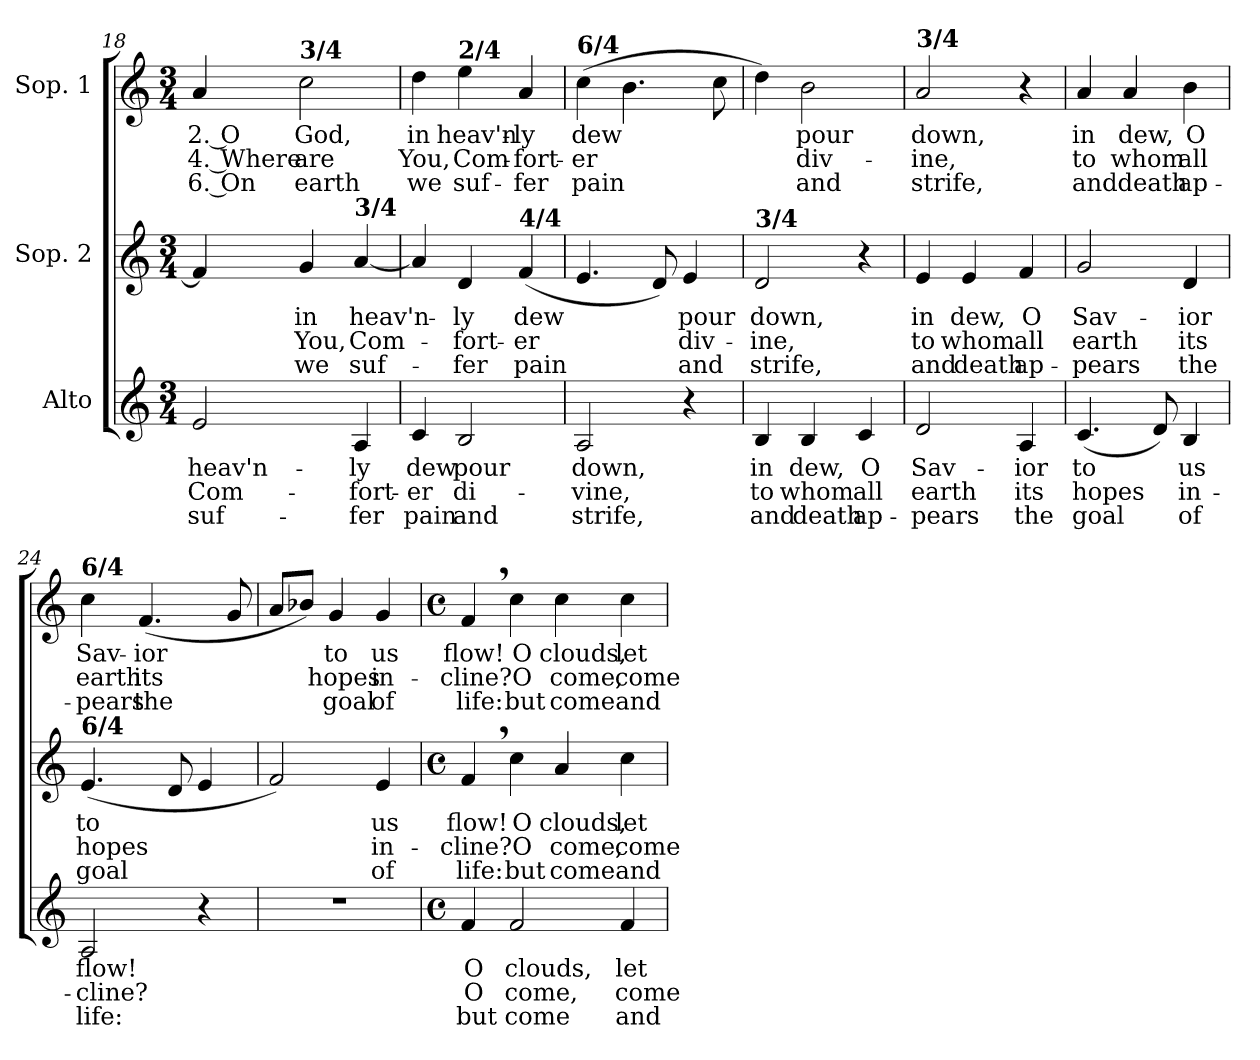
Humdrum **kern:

**kern	**text	**text	**text	**kern	**text	**text	**text	**kern	**text	**text	**text
*part3	*part3	*part3	*part3	*part2	*part2	*part2	*part2	*part1	*part1	*part1	*part1
*staff3	*staff3	*staff3	*staff3	*staff2	*staff2	*staff2	*staff2	*staff1	*staff1	*staff1	*staff1
*I"Alto	*	*	*	*I"Sop. 2	*	*	*	*I"Sop. 1	*	*	*
!!LO:LB:g=z
*clefG2	*	*	*	*clefG2	*	*	*	*clefG2	*	*	*
*k[]	*	*	*	*k[]	*	*	*	*k[]	*	*	*
*C:	*	*	*	*C:	*	*	*	*C:	*	*	*
*M3/4	*	*	*	*M3/4	*	*	*	*M3/4	*	*	*
=18	=18	=18	=18	=18	=18	=18	=18	=18	=18	=18	=18
!	!LO:LY:b	!LO:LY:b	!LO:LY:b	!	!	!	!	!	!	!	!
!	!	!	!	!	!	!	!	!	!LO:LY:b	!LO:LY:b	!LO:LY:b
2e/	heav'n-	Com-	suf-	4f/]	.	.	.	4a/	2. O	4. Where	6. On
!	!	!	!	!	!LO:LY:b	!LO:LY:b	!LO:LY:b	!	!	!	!
!	!	!	!	!	!	!	!	!LO:TX:a:B:t=3/4	!	!	!
!	!	!	!	!	!	!	!	!	!LO:LY:b	!LO:LY:b	!LO:LY:b
.	.	.	.	4g/	in	You,	we	2cc\	God,	are	earth
!	!LO:LY:b	!LO:LY:b	!LO:LY:b	!	!	!	!	!	!	!	!
!	!	!	!	!LO:TX:a:B:t=3/4	!	!	!	!	!	!	!
!	!	!	!	!	!LO:LY:b	!LO:LY:b	!LO:LY:b	!	!	!	!
4A/	-ly	-fort-	-fer	[4a/	heav'n-	Com-	suf-	.	.	.	.
=19	=19	=19	=19	=19	=19	=19	=19	=19	=19	=19	=19
!	!LO:LY:b	!LO:LY:b	!LO:LY:b	!	!	!	!	!	!	!	!
!	!	!	!	!	!	!	!	!	!LO:LY:b	!LO:LY:b	!LO:LY:b
4c/	dew	-er	pain	4a/]	.	.	.	4dd\	in	You,	we
!	!LO:LY:b	!LO:LY:b	!LO:LY:b	!	!	!	!	!	!	!	!
!	!	!	!	!	!LO:LY:b	!LO:LY:b	!LO:LY:b	!	!	!	!
!	!	!	!	!	!	!	!	!LO:TX:a:B:t=2/4	!	!	!
!	!	!	!	!	!	!	!	!	!LO:LY:b	!LO:LY:b	!LO:LY:b
2B/	pour	di-	and	4d/	-ly	-fort-	-fer	4ee\	heav'n-	Com-	suf-
!	!	!	!	!	!LO:LY:b	!LO:LY:b	!LO:LY:b	!	!	!	!
!	!	!	!	!LO:TX:a:B:t=4/4	!	!	!	!	!	!	!
!	!	!	!	!	!	!	!	!	!LO:LY:b	!LO:LY:b	!LO:LY:b
.	.	.	.	(<4f/	dew	-er	pain	4a/	-ly	-fort-	-fer
=20	=20	=20	=20	=20	=20	=20	=20	=20	=20	=20	=20
!	!LO:LY:b	!LO:LY:b	!LO:LY:b	!	!	!	!	!	!	!	!
!	!	!	!	!	!	!	!	!LO:TX:a:B:t=6/4	!	!	!
!	!	!	!	!	!	!	!	!	!LO:LY:b	!LO:LY:b	!LO:LY:b
2A/	down,	-vine,	strife,	4.e/	.	.	.	(>4cc\	dew	-er	pain
.	.	.	.	.	.	.	.	4.b\	.	.	.
.	.	.	.	8d/)	.	.	.	.	.	.	.
!	!	!	!	!	!LO:LY:b	!LO:LY:b	!LO:LY:b	!	!	!	!
4r	.	.	.	4e/	pour	div-	and	.	.	.	.
.	.	.	.	.	.	.	.	8cc\	.	.	.
=21	=21	=21	=21	=21	=21	=21	=21	=21	=21	=21	=21
!	!LO:LY:b	!LO:LY:b	!LO:LY:b	!	!	!	!	!	!	!	!
!	!	!	!	!LO:TX:a:B:t=3/4	!	!	!	!	!	!	!
!	!	!	!	!	!LO:LY:b	!LO:LY:b	!LO:LY:b	!	!	!	!
4B/	in	to	and	2d/	down,	-ine,	strife,	4dd\)	.	.	.
!	!LO:LY:b	!LO:LY:b	!LO:LY:b	!	!	!	!	!	!	!	!
!	!	!	!	!	!	!	!	!	!LO:LY:b	!LO:LY:b	!LO:LY:b
4B/	dew,	whom	death	.	.	.	.	2b\	pour	div-	and
!	!LO:LY:b	!LO:LY:b	!LO:LY:b	!	!	!	!	!	!	!	!
4c/	O	all	ap-	4r	.	.	.	.	.	.	.
=22	=22	=22	=22	=22	=22	=22	=22	=22	=22	=22	=22
!	!LO:LY:b	!LO:LY:b	!LO:LY:b	!	!	!	!	!	!	!	!
!	!	!	!	!	!LO:LY:b	!LO:LY:b	!LO:LY:b	!	!	!	!
!	!	!	!	!	!	!	!	!LO:TX:a:B:t=3/4	!	!	!
!	!	!	!	!	!	!	!	!	!LO:LY:b	!LO:LY:b	!LO:LY:b
2d/	Sav-	earth	-pears	4e/	in	to	and	2a/	down,	-ine,	strife,
!	!	!	!	!	!LO:LY:b	!LO:LY:b	!LO:LY:b	!	!	!	!
.	.	.	.	4e/	dew,	whom	death	.	.	.	.
!	!LO:LY:b	!LO:LY:b	!LO:LY:b	!	!	!	!	!	!	!	!
!	!	!	!	!	!LO:LY:b	!LO:LY:b	!LO:LY:b	!	!	!	!
4A/	-ior	its	the	4f/	O	all	ap-	4r	.	.	.
!!LO:PB:g=z
=23	=23	=23	=23	=23	=23	=23	=23	=23	=23	=23	=23
!	!LO:LY:b	!LO:LY:b	!LO:LY:b	!	!	!	!	!	!	!	!
!	!	!	!	!	!LO:LY:b	!LO:LY:b	!LO:LY:b	!	!	!	!
!	!	!	!	!	!	!	!	!	!LO:LY:b	!LO:LY:b	!LO:LY:b
(<4.c/	to	hopes	goal	2g/	Sav-	earth	-pears	4a/	in	to	and
!	!	!	!	!	!	!	!	!	!LO:LY:b	!LO:LY:b	!LO:LY:b
.	.	.	.	.	.	.	.	4a/	dew,	whom	death
8d/)	.	.	.	.	.	.	.	.	.	.	.
!	!LO:LY:b	!LO:LY:b	!LO:LY:b	!	!	!	!	!	!	!	!
!	!	!	!	!	!LO:LY:b	!LO:LY:b	!LO:LY:b	!	!	!	!
!	!	!	!	!	!	!	!	!	!LO:LY:b	!LO:LY:b	!LO:LY:b
4B/	us	in-	of	4d/	-ior	its	the	4b\	O	all	ap-
=24	=24	=24	=24	=24	=24	=24	=24	=24	=24	=24	=24
!	!LO:LY:b	!LO:LY:b	!LO:LY:b	!	!	!	!	!	!	!	!
!	!	!	!	!	!LO:LY:b	!LO:LY:b	!LO:LY:b	!	!	!	!
!	!	!	!	!	!	!	!	!LO:TX:a:B:t=6/4	!	!	!
!	!	!	!	!LO:TX:a:B:t=6/4	!	!	!	!	!	!	!
!	!	!	!	!	!	!	!	!	!LO:LY:b	!LO:LY:b	!LO:LY:b
2A/	flow!	-cline?	life:	(<4.e/	to	hopes	goal	4cc\	Sav-	earth	-pears
!	!	!	!	!	!	!	!	!	!LO:LY:b	!LO:LY:b	!LO:LY:b
.	.	.	.	.	.	.	.	(<4.f/	-ior	its	the
.	.	.	.	8d/	.	.	.	.	.	.	.
4r	.	.	.	4e/	.	.	.	.	.	.	.
.	.	.	.	.	.	.	.	8g/	.	.	.
=25	=25	=25	=25	=25	=25	=25	=25	=25	=25	=25	=25
2.r	.	.	.	2f/)	.	.	.	8a/L	.	.	.
.	.	.	.	.	.	.	.	8b-X/J)	.	.	.
!	!	!	!	!	!	!	!	!	!LO:LY:b	!LO:LY:b	!LO:LY:b
.	.	.	.	.	.	.	.	4g/	to	hopes	goal
!	!	!	!	!	!LO:LY:b	!LO:LY:b	!LO:LY:b	!	!	!	!
!	!	!	!	!	!	!	!	!	!LO:LY:b	!LO:LY:b	!LO:LY:b
.	.	.	.	4e/	us	in-	of	4g/	us	in-	of
=26	=26	=26	=26	=26	=26	=26	=26	=26	=26	=26	=26
*M4/4	*	*	*	*M4/4	*	*	*	*M4/4	*	*	*
*met(c)	*	*	*	*met(c)	*	*	*	*met(c)	*	*	*
!	!LO:LY:b	!LO:LY:b	!LO:LY:b	!	!	!	!	!	!	!	!
!	!	!	!	!	!LO:LY:b	!LO:LY:b	!LO:LY:b	!	!	!	!
!	!	!	!	!	!	!	!	!	!LO:LY:b	!LO:LY:b	!LO:LY:b
4f/	O	O	but	4f,>/	flow!	-cline?	life:	4f,>/	flow!	-cline?	life:
!	!LO:LY:b	!LO:LY:b	!LO:LY:b	!	!	!	!	!	!	!	!
!	!	!	!	!	!LO:LY:b	!LO:LY:b	!LO:LY:b	!	!	!	!
!	!	!	!	!	!	!	!	!	!LO:LY:b	!LO:LY:b	!LO:LY:b
2f/	clouds,	come,	come	4cc\	O	O	but	4cc\	O	O	but
!	!	!	!	!	!LO:LY:b	!LO:LY:b	!LO:LY:b	!	!	!	!
!	!	!	!	!	!	!	!	!	!LO:LY:b	!LO:LY:b	!LO:LY:b
.	.	.	.	4a/	clouds,	come,	come	4cc\	clouds,	come,	come
!	!LO:LY:b	!LO:LY:b	!LO:LY:b	!	!	!	!	!	!	!	!
!	!	!	!	!	!LO:LY:b	!LO:LY:b	!LO:LY:b	!	!	!	!
!	!	!	!	!	!	!	!	!	!LO:LY:b	!LO:LY:b	!LO:LY:b
4f/	let	come	and	4cc\	let	come	and	4cc\	let	come	and
=	=	=	=	=	=	=	=	=	=	=	=
*-	*-	*-	*-	*-	*-	*-	*-	*-	*-	*-	*-
